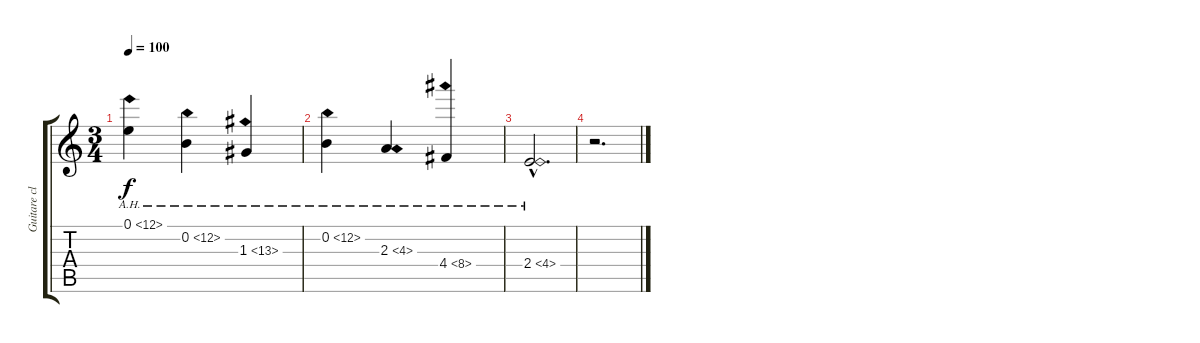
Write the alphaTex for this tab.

\track ("Guitare classique" "Guitare cl") {instrument acousticguitarnylon}
\staff {score tabs}
\tuning (E4 B3 G3 D3 A2 E2) {hide}
\ts (3 4)
\tempo 100
\clef g2
\ks c
0.1{ah 12}.4{dy f} 0.2{ah 12}.4 1.3{ah 12}.4 |
0.2{ah 12}.4 2.3{ah 2}.4 4.4{ah 4}.4 |
2.4{ah 2 hac}.2{d} |
r.2{d}
